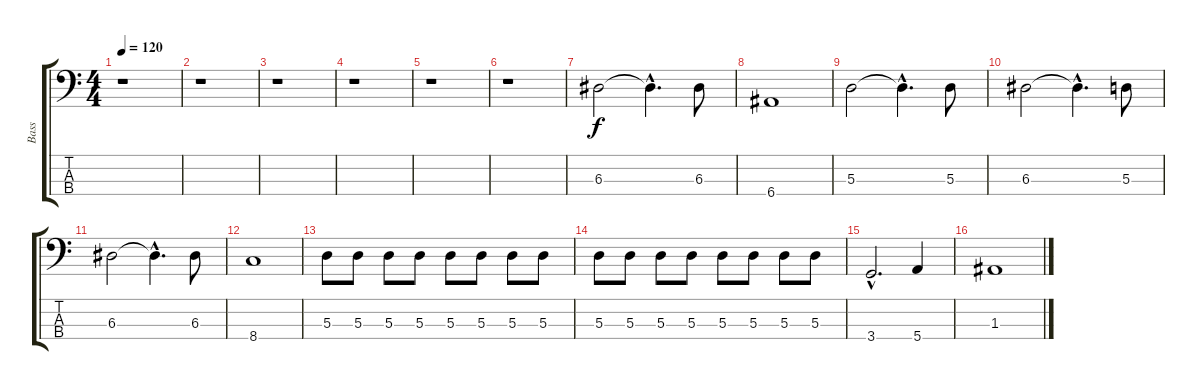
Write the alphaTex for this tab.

\track ("Bass" "Bass") {instrument electricbassfinger}
\staff {score tabs}
\tuning (G2 D2 A1 E1) {hide}
\ts (4 4)
\tempo 120
\clef f4
\ks c
r.1{dy f} |
r.1 |
r.1 |
r.1 |
r.1 |
r.1 |
6.3.2 6.3{hac t}.4{d} 6.3.8 |
6.4.1 |
5.3.2 5.3{hac t}.4{d} 5.3.8 |
6.3.2 6.3{hac t}.4{d} 5.3.8 |
6.3.2 6.3{hac t}.4{d} 6.3.8 |
8.4.1 |
5.3.8 5.3.8 5.3.8 5.3.8 5.3.8 5.3.8 5.3.8 5.3.8 |
5.3.8 5.3.8 5.3.8 5.3.8 5.3.8 5.3.8 5.3.8 5.3.8 |
3.4{hac}.2{d} 5.4.4 |
1.3.1
